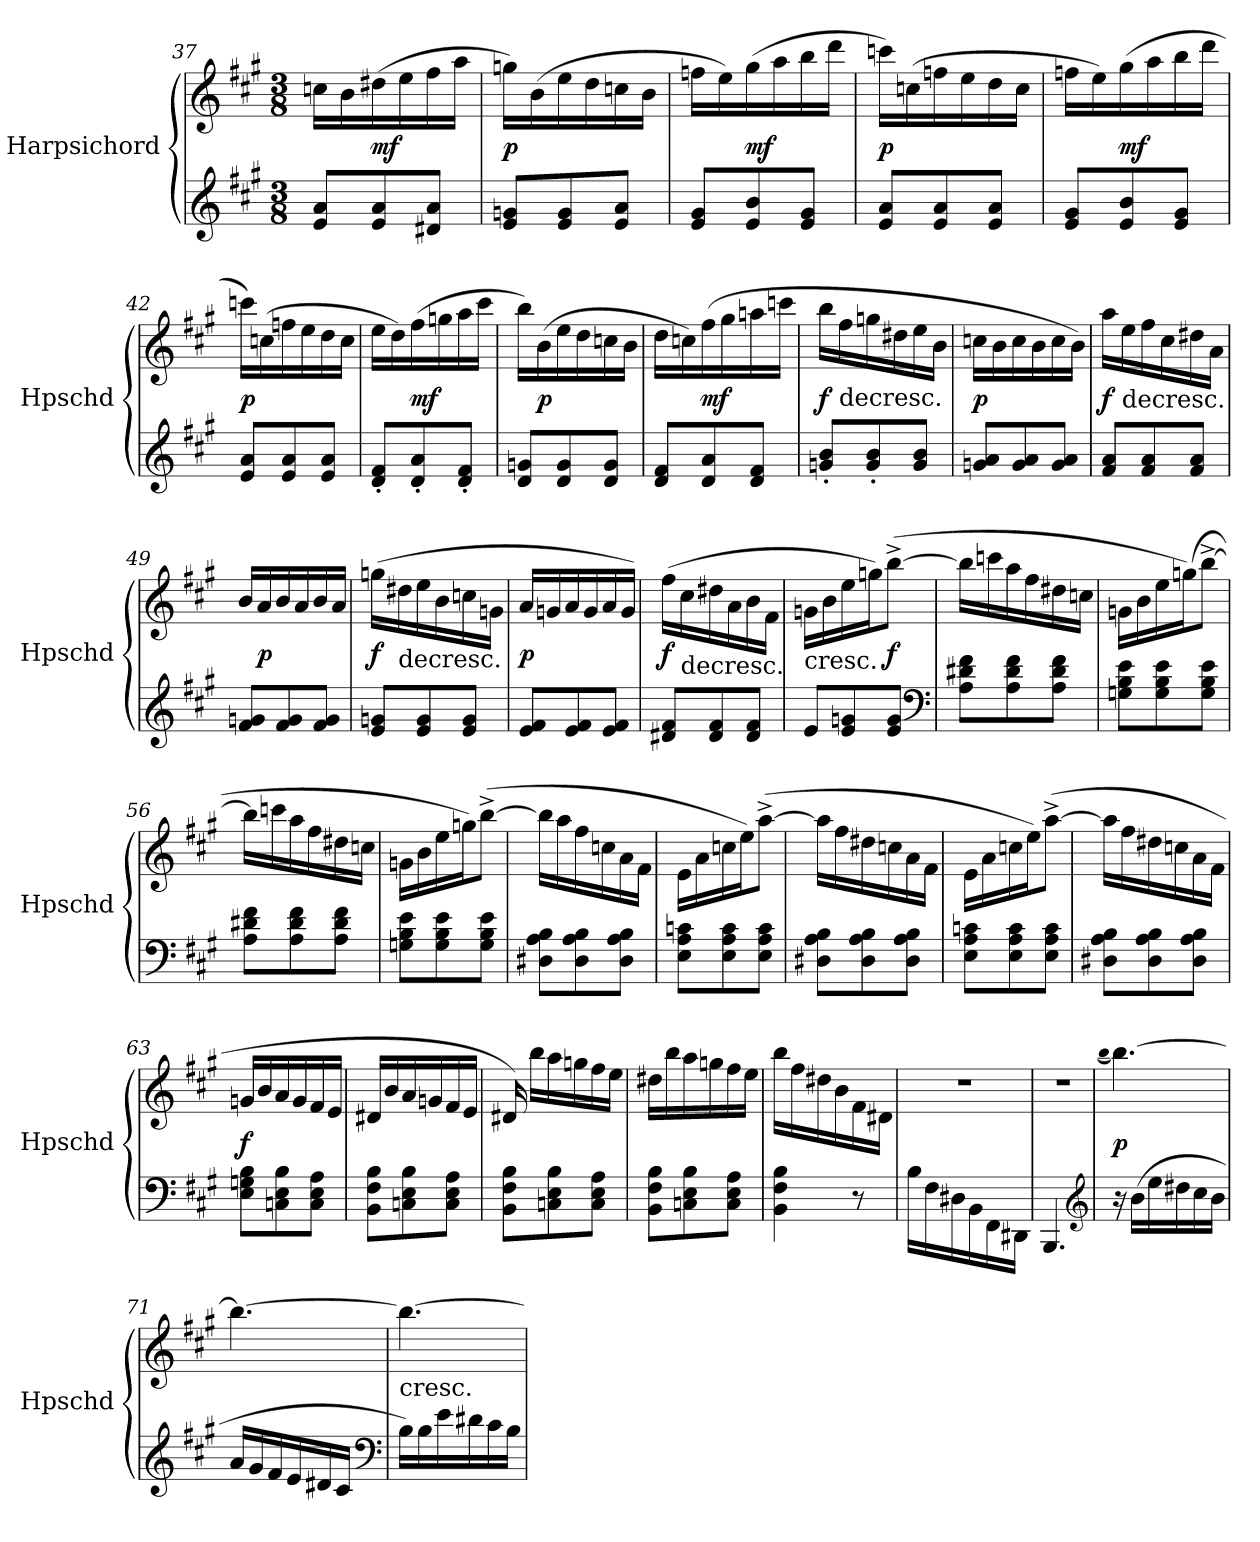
**kern	**kern	**dynam
*part1	*part1	*part1
*staff2	*staff1	*staff1/2
*I"Harpsichord	*	*
*I'Hpschd	*	*
*clefG2	*clefG2	*
*k[f#c#g#]	*k[f#c#g#]	*
*A:	*A:	*
*M3/8	*M3/8	*
=37	=37	=37
8e/ 8a/L	16ccn\LL	.
.	16b\	.
8e/ 8a/	(16dd#X\	mf
.	16ee\	.
8d#X/ 8a/J	16ff#\	.
.	16aa\JJ	.
=38	=38	=38
8e/ 8gn/L	16ggn\LL)	p
.	(16b\	.
8e/ 8g/	16ee\	.
.	16dd\	.
8e/ 8a/J	16ccn\	.
.	16b\JJ	.
=39	=39	=39
8e/ 8g#/L	16ffn\LL	.
.	16ee\)	.
8e/ 8b/	(16gg#\	mf
.	16aa\	.
8e/ 8g#/J	16bb\	.
.	16ddd\JJ	.
=40	=40	=40
8e/ 8a/L	16cccn\LL)	p
.	(16ccn\	.
8e/ 8a/	16ffn\	.
.	16ee\	.
8e/ 8a/J	16dd\	.
.	16cc\JJ	.
=41	=41	=41
8e/ 8g#/L	16ffn\LL	.
.	16ee\)	.
8e/ 8b/	(16gg#\	mf
.	16aa\	.
8e/ 8g#/J	16bb\	.
.	16ddd\JJ	.
=42	=42	=42
8e/ 8a/L	16cccn\LL)	p
.	(16ccn\	.
8e/ 8a/	16ffn\	.
.	16ee\	.
8e/ 8a/J	16dd\	.
.	16cc\JJ	.
=43	=43	=43
8d'/ 8f#'/L	16ee\LL	.
.	16dd\)	.
8d'/ 8a'/	(16ff#\	mf
.	16ggn\	.
8d'/ 8f#'/J	16aa\	.
.	16ccc#\JJ	.
=44	=44	=44
8d/ 8gn/L	16bb\LL)	.
.	(16b\	p
8d/ 8g/	16ee\	.
.	16dd\	.
8d/ 8g/J	16ccn\	.
.	16b\JJ	.
=45	=45	=45
8d/ 8f#/L	16dd\LL	.
.	16ccn\)	.
8d/ 8a/	(16ff#\	mf
.	16gg#\	.
8d/ 8f#/J	16aan\	.
.	16cccn\JJ	.
=46	=46	=46
8gn'/ 8b'/L	16bb\LL	f
!	!LO:TX:c:t=decresc.	!
.	16ff#\	.
8g'/ 8b'/	16ggn\	.
.	16dd#X\	.
8g/ 8b/J	16ee\	.
.	16b\JJ	.
=47	=47	=47
8gn/ 8a/L	16ccn\LL	p
.	16b\	.
8g/ 8a/	16cc\	.
.	16b\	.
8g/ 8a/J	16cc\	.
.	16b\JJ)	.
=48	=48	=48
8f#/ 8a/L	16aa\LL	f
!	!LO:TX:c:t=decresc.	!
.	16ee\	.
8f#/ 8a/	16ff#\	.
.	16cc#\	.
8f#/ 8a/J	16dd#X\	.
.	16a\JJ	.
=49	=49	=49
8f#/ 8gn/L	16b/LL	.
.	16a/	p
8f#/ 8g/	16b/	.
.	16a/	.
8f#/ 8g/J	16b/	.
.	16a/JJ	.
=50	=50	=50
8e/ 8gn/L	(16ggn\LL	f
!	!LO:TX:c:t=decresc.	!
.	16dd#X\	.
8e/ 8g/	16ee\	.
.	16b\	.
8e/ 8g/J	16ccn\	.
.	16gn\JJ	.
=51	=51	=51
8e/ 8f#/L	16a/LL	p
.	16gn/	.
8e/ 8f#/	16a/	.
.	16g/	.
8e/ 8f#/J	16a/	.
.	16g/JJ)	.
=52	=52	=52
8d#X/ 8f#/L	(16ff#\LL	f
!	!LO:TX:c:t=decresc.	!
.	16cc#\	.
8d#/ 8f#/	16dd#X\	.
.	16a\	.
8d#/ 8f#/J	16b\	.
.	16f#\JJ	.
=53	=53	=53
!	!LO:TX:c:t=cresc.	!
8e/L	16gn\LL	.
.	16b\	.
8e/ 8gn/	16ee\	.
.	16ggn\J)	.
8e/ 8g/J	([8bb^\J	f
*clefF4	*	*
=54	=54	=54
8A\ 8d#X\ 8f#\L	16bb\LL]	.
.	16cccn\	.
8A\ 8d#\ 8f#\	16aa\	.
.	16ff#\	.
8A\ 8d#\ 8f#\J	16dd#X\	.
.	16ccn\JJ	.
=55	=55	=55
8Gn\ 8B\ 8e\L	16gn\LL	.
.	16b\	.
8G\ 8B\ 8e\	16ee\	.
.	(16ggn\J)	.
8G\ 8B\ 8e\J	[8bb^\J	.
=56	=56	=56
8A\ 8d#X\ 8f#\L	16bb\LL]	.
.	16cccn\	.
8A\ 8d#\ 8f#\	16aa\	.
.	16ff#\	.
8A\ 8d#\ 8f#\J	16dd#X\	.
.	16ccn\JJ	.
=57	=57	=57
8Gn\ 8B\ 8e\L	16gn\LL	.
.	16b\	.
8G\ 8B\ 8e\	16ee\	.
.	16ggn\J)	.
8G\ 8B\ 8e\J	([8bb^\J	.
=58	=58	=58
8D#X\ 8A\ 8B\L	16bb\LL]	.
.	16aa\	.
8D#\ 8A\ 8B\	16ff#\	.
.	16ccn\	.
8D#\ 8A\ 8B\J	16a\	.
.	16f#\JJ	.
=59	=59	=59
8E\ 8A\ 8cn\L	16e\LL	.
.	16a\	.
8E\ 8A\ 8c\	16ccn\	.
.	16ee\J)	.
8E\ 8A\ 8c\J	([8aa^\J	.
=60	=60	=60
8D#X\ 8A\ 8B\L	16aa\LL]	.
.	16ff#\	.
8D#\ 8A\ 8B\	16dd#X\	.
.	16ccn\	.
8D#\ 8A\ 8B\J	16a\	.
.	16f#\JJ	.
=61	=61	=61
8E\ 8A\ 8cn\L	16e\LL	.
.	16a\	.
8E\ 8A\ 8c\	16ccn\	.
.	16ee\J)	.
8E\ 8A\ 8c\J	([8aa^\J	.
=62	=62	=62
8D#X\ 8A\ 8B\L	16aa\LL]	.
.	16ff#\	.
8D#\ 8A\ 8B\	16dd#X\	.
.	16ccn\	.
8D#\ 8A\ 8B\J	16a\	.
.	16f#\JJ	.
=63	=63	=63
8E\ 8Gn\ 8B\L	16gn/LL	f
.	16b/	.
8Cn\ 8E\ 8B\	16a/	.
.	16g/	.
8C\ 8E\ 8A\J	16f#/	.
.	16e/JJ	.
=64	=64	=64
8BB\ 8F#\ 8B\L	16d#X/LL	.
.	16b/	.
8Cn\ 8E\ 8B\	16a/	.
.	16gn/	.
8C\ 8E\ 8A\J	16f#/	.
.	16e/JJ	.
=65	=65	=65
8BB\ 8F#\ 8B\L	16d#X/)	.
.	16bb\LL	.
8Cn\ 8E\ 8B\	16aa\	.
.	16ggn\	.
8C\ 8E\ 8A\J	16ff#\	.
.	16ee\JJ	.
=66	=66	=66
8BB\ 8F#\ 8B\L	16dd#X\LL	.
.	16bb\	.
8Cn\ 8E\ 8B\	16aa\	.
.	16ggn\	.
8C\ 8E\ 8A\J	16ff#\	.
.	16ee\JJ	.
=67	=67	=67
4BB\ 4F#\ 4B\	16bb\LL	.
.	16ff#\	.
.	16dd#X\	.
.	16b\	.
8r	16f#\	.
.	16d#X\JJ	.
=68	=68	=68
16B\LL	4.r	.
16F#\	.	.
16D#X\	.	.
16BB\	.	.
16FF#\	.	.
16DD#X\JJ	.	.
=69	=69	=69
4.BBB/	4.r	.
*clefG2	*	*
=70	=70	=70
.	(qbb	.
16r	[4.bb\)	p
(16b\LL	.	.
16ee\	.	.
16dd#X\	.	.
16cc#\	.	.
16b\JJ	.	.
=71	=71	=71
16a/LL	4.bb\_	.
16g#/	.	.
16f#/	.	.
16e/	.	.
16d#X/	.	.
16c#/JJ	.	.
*clefF4	*	*
=72	=72	=72
!	!LO:TX:c:t=cresc.	!
16B\LL)	4.bb\_	.
16B\	.	.
16e\	.	.
16d#X\	.	.
16c#\	.	.
16B\JJ	.	.
=	=	=
*-	*-	*-
